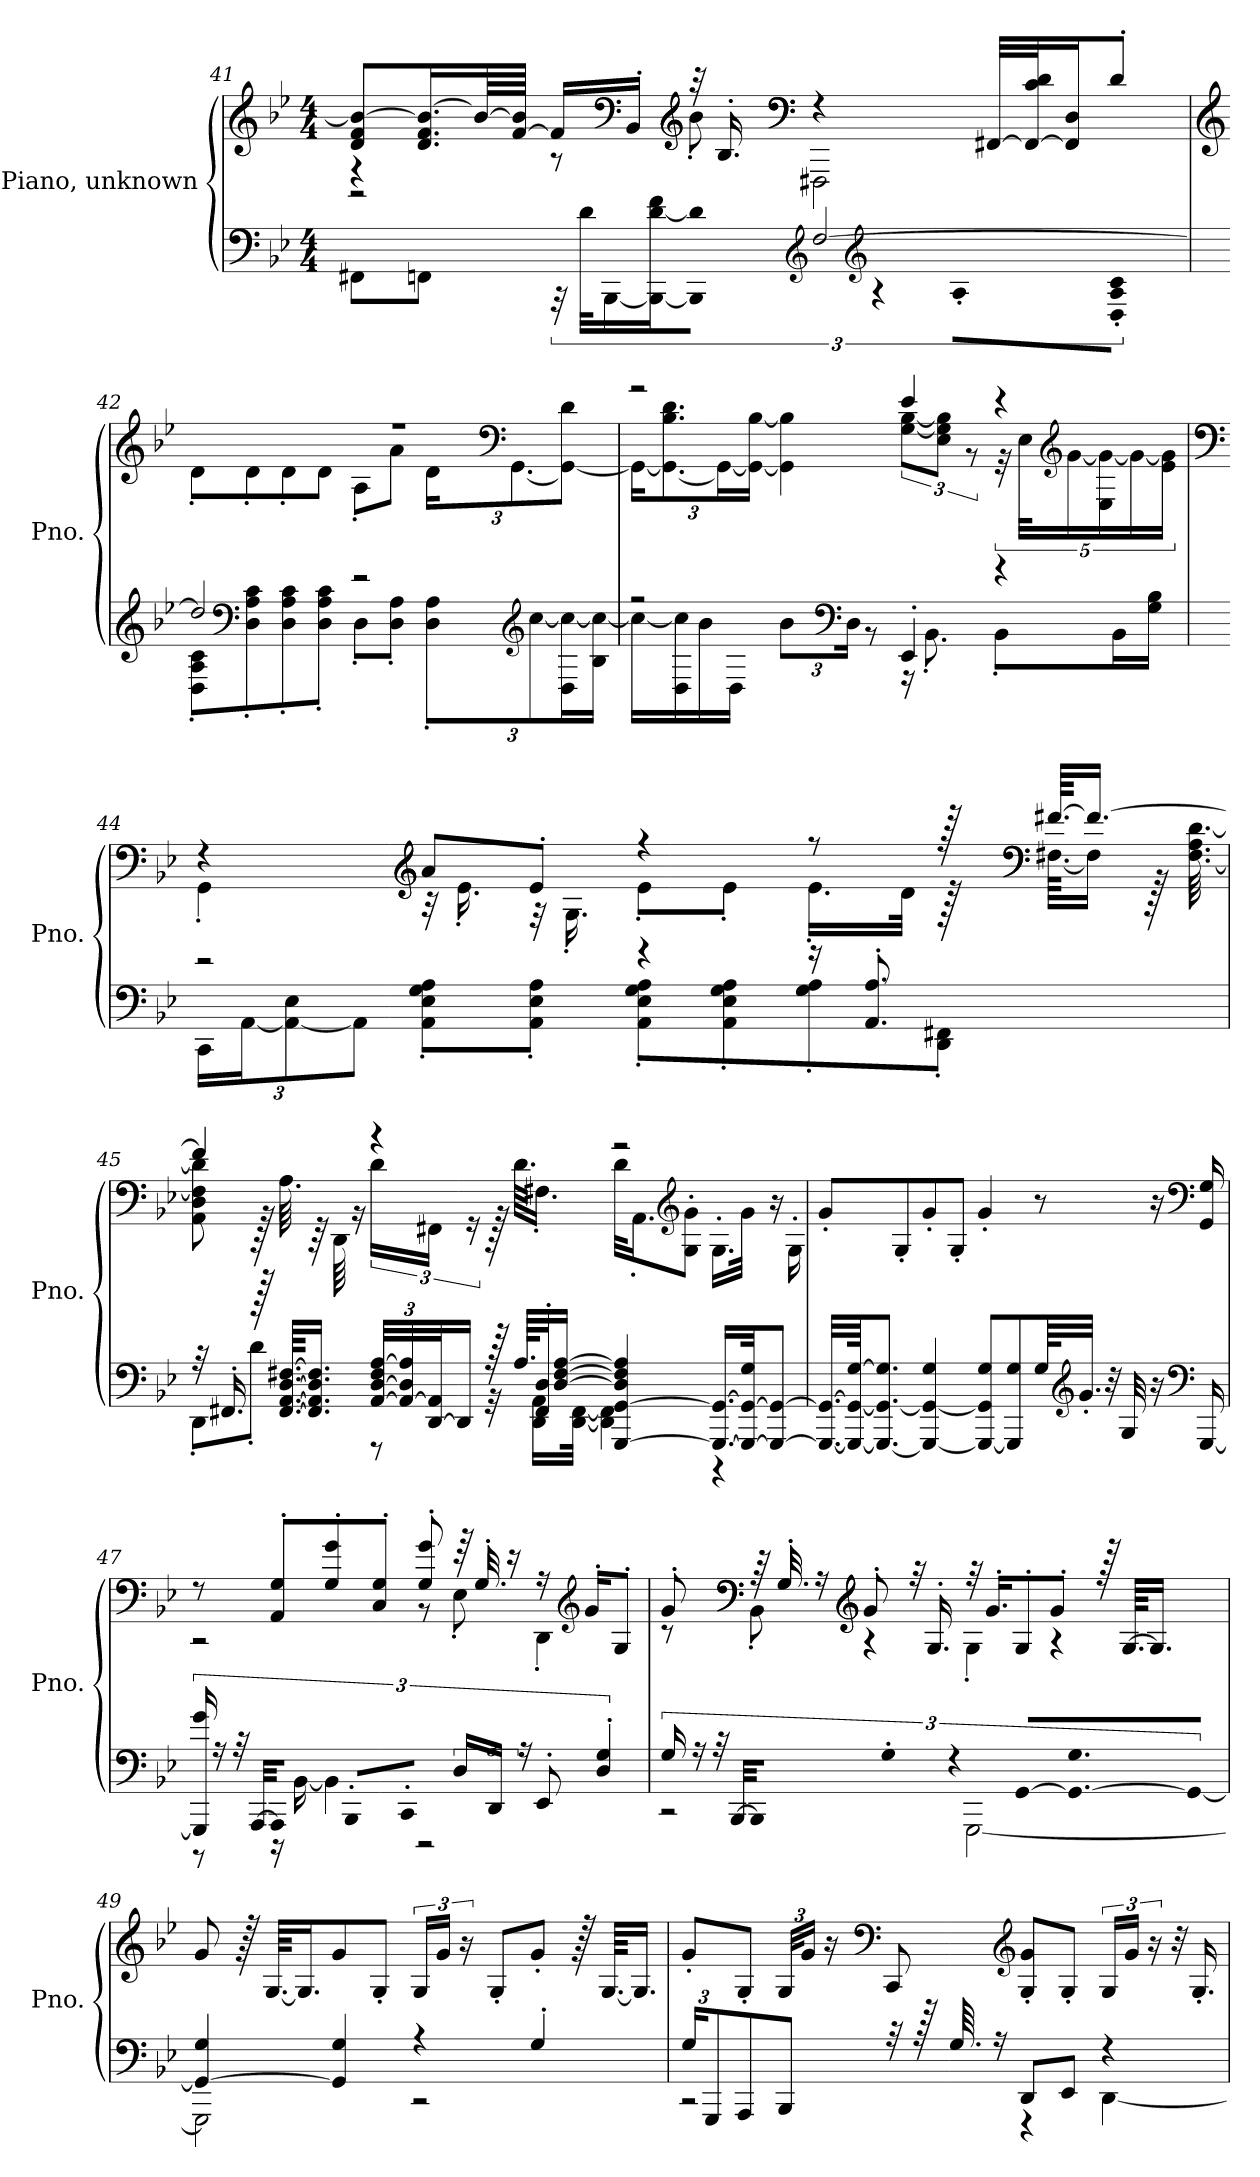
**kern	**kern
*part1	*part1
*staff2	*staff1
*I"Piano, unknown	*
*I'Pno.	*
!!LO:LB:g=z
*clefF4	*clefG2
*k[b-e-]	*k[b-e-]
*M4/4	*M4/4
=41	=41
*^	*^
2r	8FF#X\L	8d/ 8f/ 8b-/_L	4r
.	8FFn\J	16.d/ 16.f/ 16.b-/_L	.
.	.	64b-/LL_	.
.	.	[64f/ 64b-/]JJJJ	.
.	48r	16f/LL]	8r
.	48d\KLL	.	.
.	[24BBB-\	.	.
*	*	*clefF4	*
.	.	16BB-'/JJ	.
.	24BBB-\_ [24d\ 24f\J	.	.
*	*	*clefG2	*
.	8BBB-\] 8d\]J	32r	8b-'\
.	.	16.B-'/	.
*clefG2	*	*clefF4	*
[2dd/	4r	4r	2FFF#X\
.	8A'\L	[32FF#X/LLL	.
.	.	32FF#/_ 32c/ 32d/J	.
.	.	16FF#/] 16D/J	.
.	8D\' 8A\' 8c\'J	8d'/J	.
!!LO:PB:g=z	!!
=42	=42	=42	=42
*	*	*clefG2	*
2dd/]	8D\' 8A\' 8c\'L	1r	8d'\L
*clefF4	*	*	*
.	8D\' 8A\' 8c\'	.	8d'\
.	8D\' 8A\' 8c\'	.	8d'\
.	8D\' 8A\' 8c\'J	.	8d\J
2r	8D'\L	.	8A'\L
.	8D\' 8A\'J	.	8a\J
*	*Xbrackettup	*	*Xbrackettup
.	12D\' 12A\'L	.	24d\KL
*	*	*clefF4	*
.	.	.	[12.GG\
*clefG2	*	*	*
.	[12cc\	.	.
.	24D\ 24cc\_L	.	12GG\_ 12d\J
.	24B-\ 24cc\_JJ	.	.
=43	=43	=43	=43
2r	16cc\LL_	2r	24GG\KL_
.	.	.	12.GG\_ 12.B-\ 12.d\
.	16D\ 16cc\]	.	.
.	16b-\	.	.
.	.	.	24GG\L_
.	16D\JJ	.	.
.	.	.	24GG\_ [24B-\JJ
.	12b-\L	.	4GG\] 4B-\]
*clefF4	*	*	*
.	24D\Jk	.	.
.	8r	.	.
*	*	*	*brackettup
4EE-'/	16r	4e-/	[12G\ [12B-\L
.	8.BB-'\	.	.
.	.	.	12E-\ 12G\] 12B-\]J
.	.	.	12r
4r	8BB-'\L	4r	40r
.	.	.	40E-\KLL
*	*	*clefG2	*
.	.	.	[20g\
.	.	.	20E-\ 20g\_
.	16BB-\L	.	.
.	.	.	20g\_
.	16G\ 16B-\JJ	.	.
.	.	.	20e-\ 20g\]JJ
!!LO:LB:g=z	!!
=44	=44	=44	=44
*	*	*clefF4	*
2r	24CC\LL	4r	4GG'\
.	[24AA\J	.	.
.	12AA\_ 12E-\	.	.
.	12AA\J]	.	.
*	*	*clefG2	*
.	8AA\' 8E-\' 8G\' 8A\'L	8a/L	32r
.	.	.	16.e-'\
.	8AA\' 8E-\' 8A\'J	8e-'/J	32r
.	.	.	16.G'\
4r	8AA\' 8E-\' 8G\' 8A\'L	4r	8e-'\L
.	8AA\' 8E-\' 8G\' 8A\'	.	8e-'\J
16r	8G\' 8A\'	8r	16.e-'\LL
8.AA/' 8.A/'	.	.	.
.	.	.	32d\JJk
.	8DD\' 8FF#X\'J	128r	128r
*	*	*clefF4	*
.	.	[64.f#X/KKLL	[64.F#X\KKLL
.	.	16.f#/JJ_	16F#\JJ]
.	.	.	128r
.	.	.	[64.F#\ 64.A\ [64.d\
!!LO:LB:g=z	!!
=45	=45	=45	=45
32r	8DD'\L	4f#/]	8AA\ 8D\ 8F#\] 8d\]
16.FF#X'/	.	.	.
128r	8d'\J	.	128r
[64.FF#/ [64.AA/ [64.D/ [64.F#X/KKLL	.	.	64.A\
16.FF#/] 16.AA/] 16.D/] 16.F#/]JJ	.	.	64r
.	.	.	64DD\
.	.	.	16r
[48AA/ [48D/ 48F#/ [48A/LLL	8r	4r	24d\LL
48AA/_ 48D/] 48A/]	.	.	.
[48DD/ 48AA/]J	.	.	24FF#X\JJ
16DD/JJ]	.	.	.
.	.	.	24r
128r	32r	.	128r
64.A/KLLL	.	.	64.d\KKLL
32FF#/' 32D/'J	16DD\ 16AA\LL	.	16.F#X'\JJ
[16D/ [16F#/ [16A/JJ	.	.	.
.	[32DD\ [32FF#\JJk	.	.
[4GGG/ [4GG/ 4D/] 4F#/] 4A/]	4DD\] 4FF#\]	2r	32d\KLL
.	.	.	16.AA'\J
*	*	*clefG2	*
.	.	.	8G\' 8g\'J
16.GGG/_ 16.GG/_LL	4r	.	16.G'\LL
32GGG/_ 32GG/_ 32G/JK	.	.	32g\JJk
8GGG/_ 8GG/_J	.	.	16r
.	.	.	16G'\
*v	*v	*	*
*	*v	*v
!!LO:LB:g=z
=46	=46
32.GGG/_ 32.GG/_LLL	8g'/L
64GGG/_ 64GG/_ [64G/JJK	.
8.GGG/_ 8.GG/_ 8.G/]J	.
.	8G'/
4GGG/_ 4GG/_ 4G/	8g'/
.	8G'/J
8GGG/_ 8GG/] 8G/L	4g'/
8GGG/] 8G/	.
64G/KLL	8r
*clefG2	*
32.g'/JJJ	.
32r	.
32G/	.
16r	16r
*clefF4	*clefF4
[16GGG/	16GG/ 16G/
=47	=47
*brackettup	*
*^	*^
24GGG/] 24g/	8r	8r	2r
24r	.	.	.
48r	.	.	.
[48AAA/KKL	.	.	.
8AAA/J]	16r	8AA/' 8G/'L	.
.	[16BB-\	.	.
8BBB-'/L	4BB-\]	8G/' 8g/'	.
8CC'/J	.	8C/' 8G/'J	.
24D/LL	2r	8G/' 8g/'	8r
24DD/JJ	.	.	.
24r	.	.	.
8EE-'/	.	64r	8E-'\
.	.	32.G'/	.
.	.	16r	.
4D/' 4G/'	.	16r	4DD'\
*	*	*clefG2	*
.	.	16g'/KL	.
.	.	8G'/J	.
!!LO:LB:g=z	!!
=48	=48	=48	=48
24G/	2r	8g'/	8r
24r	.	.	.
48r	.	.	.
[48BBB-/KKL	.	.	.
*	*	*clefF4	*
8BBB-/J]	.	64r	8BB-'\
.	.	32.G'/	.
.	.	16r	.
*	*	*clefG2	*
4G'/	.	8g'/	4r
.	.	32r	.
.	.	16.G'/	.
4r	[2GGG\	32r	4G'\
.	.	16.g'/KL	.
.	.	8G'/	.
[32GG/KLL	.	8g'/J	4r
16.GG/_ 16.G/J	.	.	.
8GG/J_	.	128r	.
.	.	[64.G/KKLL	.
.	.	16.G/JJ]	.
*	*	*v	*v
=49	=49	=49
4GG/_ 4G/	2GGG\]	8g/
.	.	128r
.	.	[64.G/KKLL
.	.	16.G/J]
4GG/] 4G/	.	8g/
.	.	8G'/J
4r	2r	24G/LL
.	.	24g/JJ
.	.	24r
.	.	8G'/L
4G'/	.	8g'/J
.	.	128r
.	.	[64.G/KKLL
.	.	16.G/JJ]
!!LO:LB:g=z
=50	=50	=50
*Xbrackettup	*	*
24G/KL	2r	8g'/L
12GGG/	.	.
8AAA/	.	8G'/J
*	*	*Xbrackettup
8BBB-/J	.	48G/KLL
.	.	24g/JJ
.	.	16r
*	*	*clefF4
32r	.	8CC/
128r	.	.
64.G/	.	.
16r	.	.
*	*	*clefG2
8DD/L	4r	8G/' 8g/'L
8EE-/J	.	8G'/J
*	*	*brackettup
4r	[4DD\	24G/LL
.	.	24g/JJ
.	.	24r
.	.	32r
.	.	16.G'/
*v	*v	*
=	=
*-	*-
